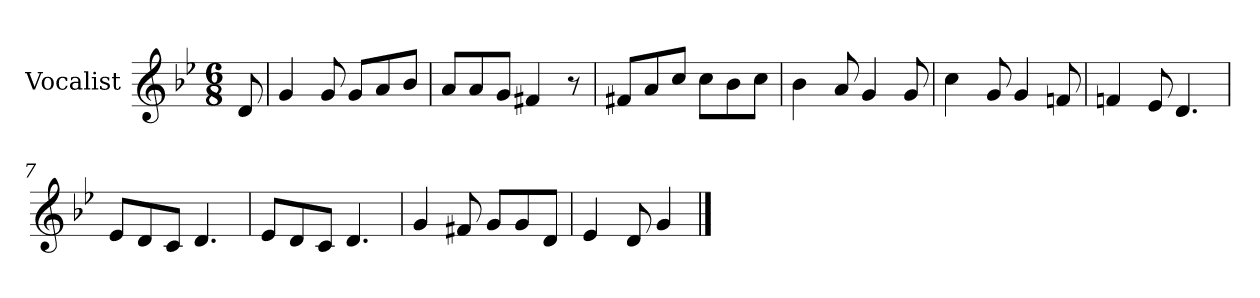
**kern
*part1
*staff1
*I"Vocalist
*k[b-e-]
*g:
*M6/8
=
8d
=1
4g
8g
8gL
8a
8b-J
=2
8aL
8a
8gJ
4f#X
8r
=3
8f#XL
8a
8ccJ
8ccL
8b-
8ccJ
=4
4b-
8a
4g
8g
=5
4cc
8g
4g
8fn
=6
4fn
8e-
4.d
=7
8e-L
8d
8cJ
4.d
=8
8e-L
8d
8cJ
4.d
=9
4g
8f#X
8gL
8g
8dJ
=10
4e-
8d
4g
==
*-
